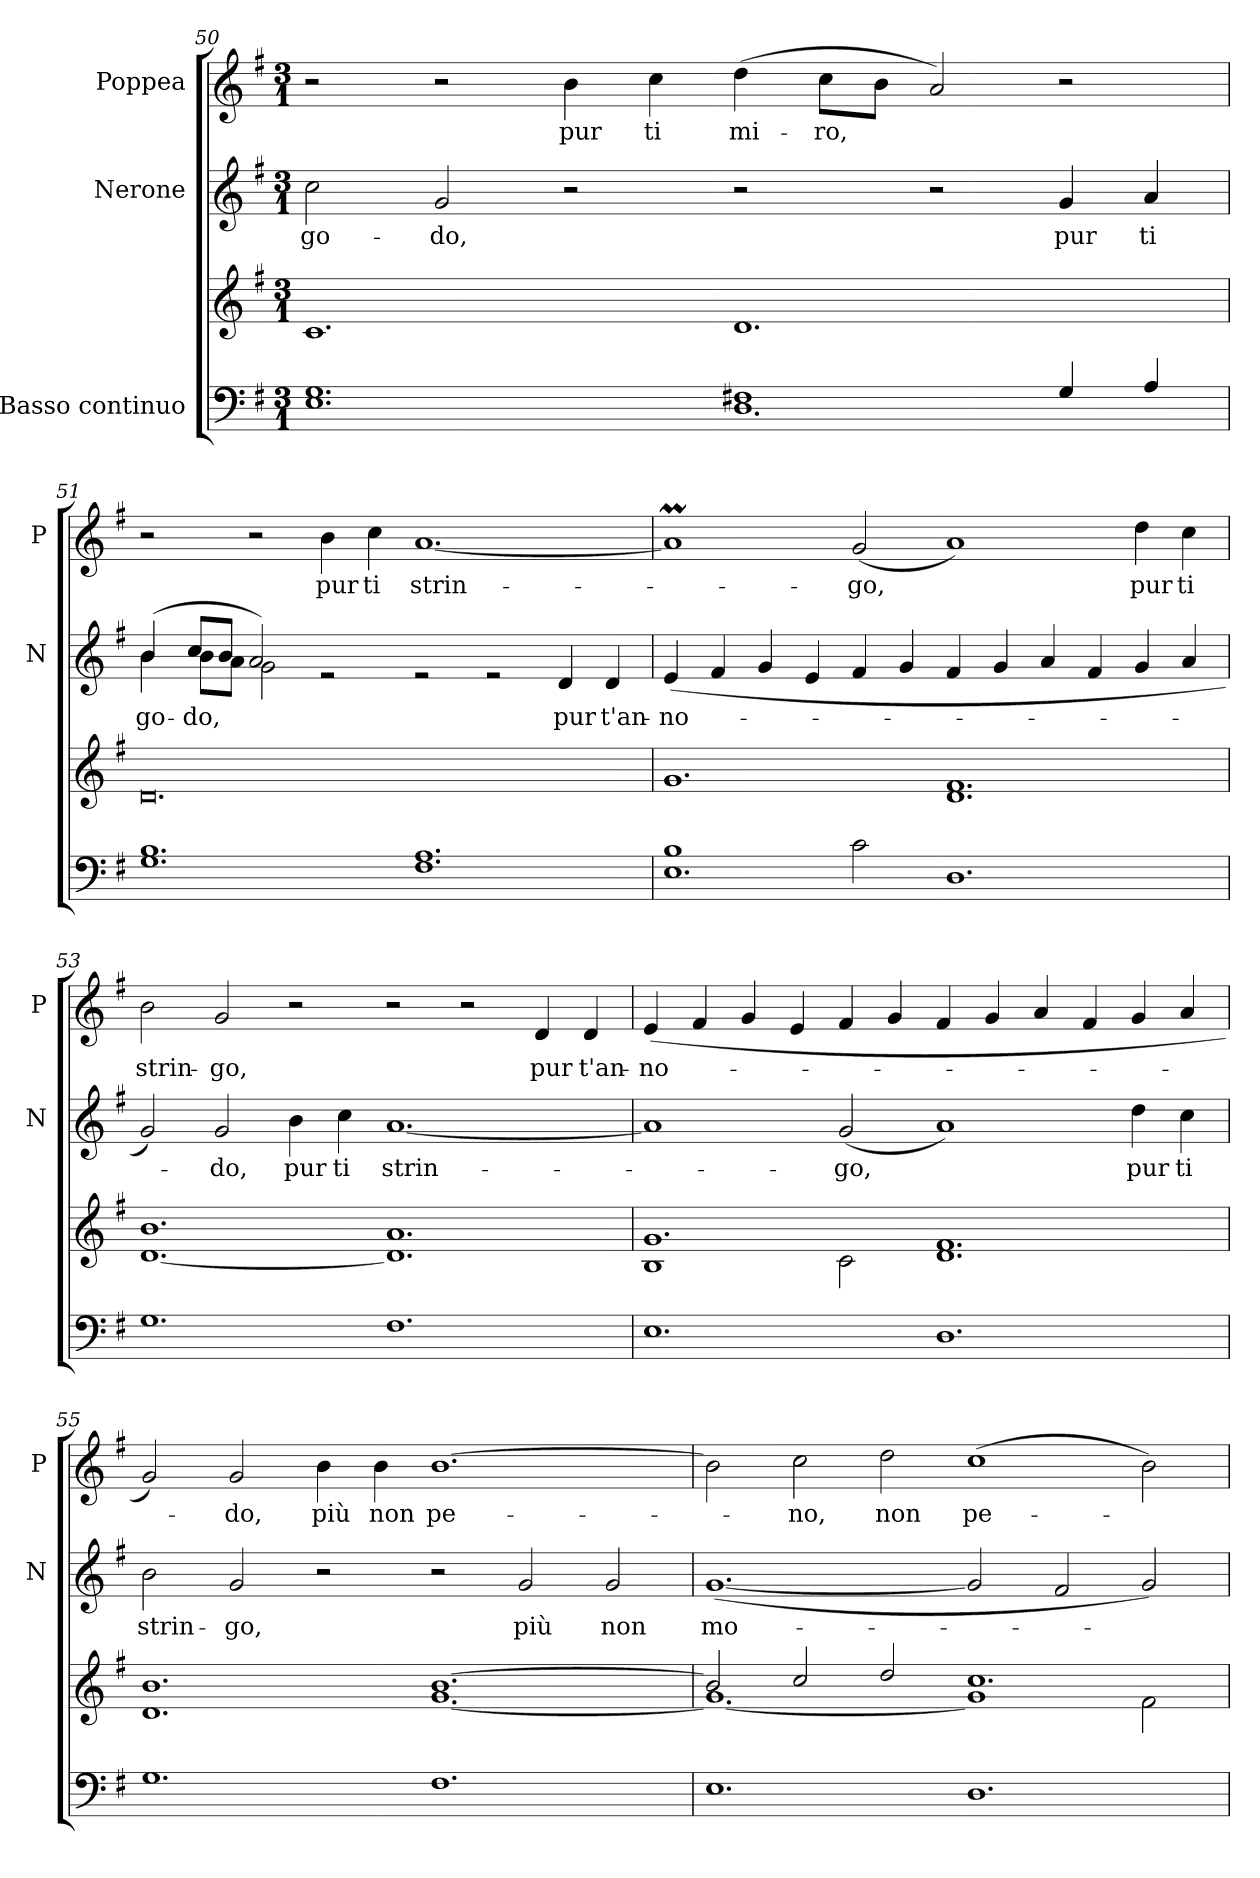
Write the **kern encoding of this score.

**kern	**kern	**kern	**text	**kern	**text
*part3	*part3	*part2	*part2	*part1	*part1
*staff4	*staff3	*staff2	*staff2	*staff1	*staff1
*I"Basso  continuo	*	*I"Nerone	*	*I"Poppea	*
*	*	*I'N	*	*I'P	*
*clefF4	*clefG2	*clefG2	*	*clefG2	*
*k[f#]	*k[f#]	*k[f#]	*	*k[f#]	*
*M3/1	*M3/1	*M3/1	*	*M3/1	*
=50	=50	=50	=50	=50	=50
*^	*	*	*	*	*
!	!	!	!	!LO:LY:b	!	!
1.E 1.G	1rAyy	1.c	2cc\	go-	2r	.
!	!	!	!	!LO:LY:b	!	!
.	.	.	2g/	-do,	2r	.
!	!	!	!	!	!	!LO:LY:b
.	2ryy	.	2r	.	4b\	pur
!	!	!	!	!	!	!LO:LY:b
.	.	.	.	.	4cc\	ti
!	!	!	!	!	!	!LO:LY:b
1F#X	1.D	1.d	2r	.	(>4dd\	mi-
!	!	!	!	!	!	!LO:LY:b
.	.	.	.	.	8cc\L	-ro,
.	.	.	.	.	8b\J	.
.	.	.	2r	.	2a/)	.
!	!	!	!	!LO:LY:b	!	!
4G/	.	.	4g/	pur	2r	.
!	!	!	!	!LO:LY:b	!	!
4A/	.	.	4a/	ti	.	.
*v	*v	*	*	*	*	*
=51	=51	=51	=51	=51	=51
!	!	!	!LO:LY:b	!	!
*	*	*^	*	*	*
1.G 1.B	0.d	(>4b/	4b\	go-	2r	.
!	!	!	!	!LO:LY:b	!	!
.	.	8cc!/L	8b\L	-do,	.	.
.	.	8b!/J	8a\J	.	.	.
.	.	2a!/)	2g\	.	2r	.
!	!	!	!	!	!	!LO:LY:b
.	.	2re	0ryy	.	4b\	pur
!	!	!	!	!	!	!LO:LY:b
.	.	.	.	.	4cc\	ti
!	!	!	!	!	!	!LO:LY:b
1.F# 1.A	.	2re	.	.	[1.a	strin-
.	.	2re	.	.	.	.
!	!	!	!	!LO:LY:b	!	!
.	.	4d/	.	pur	.	.
!	!	!	!	!LO:LY:b	!	!
.	.	4d/	.	t'an-	.	.
*	*	*v	*v	*	*	*
!!LO:LB:g=z
=52	=52	=52	=52	=52	=52
*^	*	*	*	*	*
!	!	!	!	!LO:LY:b	!	!
1B	1.E	1.g	(>4e/	-no-	1aM]	.
.	.	.	4f#/	.	.	.
.	.	.	4g/	.	.	.
.	.	.	4e/	.	.	.
!	!	!	!	!	!	!LO:LY:b
2c\	.	.	4f#/	.	(<2g/	-go,
.	.	.	4g/	.	.	.
1.D	1ryy	1.d 1.f#	4f#/	.	1a)	.
.	.	.	4g/	.	.	.
.	.	.	4a/	.	.	.
.	.	.	4f#/	.	.	.
!	!	!	!	!	!	!LO:LY:b
.	2ryy	.	4g/	.	4dd\	pur
!	!	!	!	!	!	!LO:LY:b
.	.	.	4a/	.	4cc\	ti
*v	*v	*	*	*	*	*
=53	=53	=53	=53	=53	=53
!	!	!	!	!	!LO:LY:b
1.G	[1.d 1.b	2g/)	.	2b\	strin-
!	!	!	!LO:LY:b	!	!LO:LY:b
.	.	2g/	-do,	2g/	-go,
!	!	!	!LO:LY:b	!	!
.	.	4b\	pur	2r	.
!	!	!	!LO:LY:b	!	!
.	.	4cc\	ti	.	.
!	!	!	!LO:LY:b	!	!
1.F#	1.d] 1.a	[1.a	strin-	2r	.
.	.	.	.	2r	.
!	!	!	!	!	!LO:LY:b
.	.	.	.	4d/	pur
!	!	!	!	!	!LO:LY:b
.	.	.	.	4d/	t'an-
=54	=54	=54	=54	=54	=54
*	*^	*	*	*	*
!	!	!	!	!	!	!LO:LY:b
1.E	1.g	1B	1a]	.	(>4e/	-no-
.	.	.	.	.	4f#/	.
.	.	.	.	.	4g/	.
.	.	.	.	.	4e/	.
!	!	!	!	!LO:LY:b	!	!
.	.	2c\	(<2g/	-go,	4f#/	.
.	.	.	.	.	4g/	.
1.D	1.f#	1.d	1a)	.	4f#/	.
.	.	.	.	.	4g/	.
.	.	.	.	.	4a/	.
.	.	.	.	.	4f#/	.
!	!	!	!	!LO:LY:b	!	!
.	.	.	4dd\	pur	4g/	.
!	!	!	!	!LO:LY:b	!	!
.	.	.	4cc\	ti	4a/	.
!!LO:PB:g=z
=55	=55	=55	=55	=55	=55	=55
!	!	!	!	!LO:LY:b	!	!
1.G	1.b	1.d	2b\	strin-	2g/)	.
!	!	!	!	!LO:LY:b	!	!LO:LY:b
.	.	.	2g/	-go,	2g/	-do,
!	!	!	!	!	!	!LO:LY:b
.	.	.	2r	.	4b\	più
!	!	!	!	!	!	!LO:LY:b
.	.	.	.	.	4b\	non
!	!	!	!	!	!	!LO:LY:b
1.F#	[1.b	[1.g	2r	.	[1.b	pe-
!	!	!	!	!LO:LY:b	!	!
.	.	.	2g/	più	.	.
!	!	!	!	!LO:LY:b	!	!
.	.	.	2g/	non	.	.
=56	=56	=56	=56	=56	=56	=56
!	!	!	!	!LO:LY:b	!	!
1.E	2b/]	1.g_	(<[1.g	mo-	2b\]	.
!	!	!	!	!	!	!LO:LY:b
.	2cc/	.	.	.	2cc\	-no,
!	!	!	!	!	!	!LO:LY:b
.	2dd/	.	.	.	2dd\	non
!	!	!	!	!	!	!LO:LY:b
1.D	1.cc	1g]	2g/]	.	(>1cc	pe-
.	.	.	2f#/	.	.	.
.	.	2f#\	2g/)	.	2b\)	.
*	*v	*v	*	*	*	*
=	=	=	=	=	=
*-	*-	*-	*-	*-	*-
